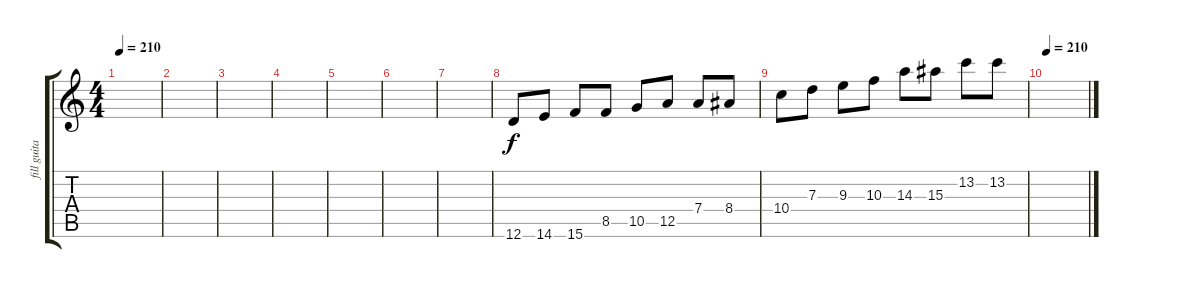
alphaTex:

\track ("fill guitar" "fill guita") {instrument overdrivenguitar}
\staff {score tabs}
\tuning (E4 B3 G3 D3 A2 D2) {hide}
\ts (4 4)
\tempo 210
\clef g2
\ks c
|
|
|
|
|
|
|
12.6.8 14.6.8 15.6.8 8.5.8 10.5.8 12.5.8 7.4.8 8.4.8 |
10.4.8 7.3.8 9.3.8 10.3.8 14.3.8 15.3.8 13.2.8 13.2.8 |
\tempo 210
